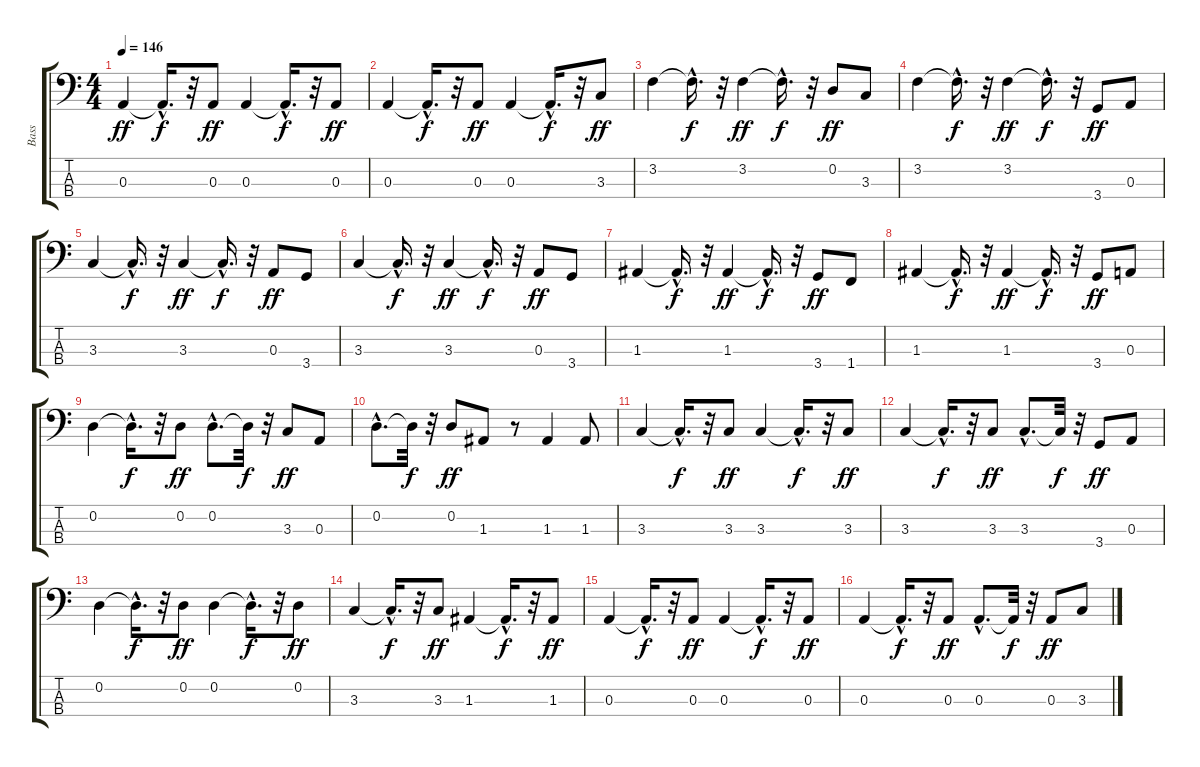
\track ("Bass" "Bass") {instrument electricbassfinger}
\staff {score tabs}
\tuning (G2 D2 A1 E1) {hide}
\ts (4 4)
\tempo 146
\clef f4
\ks c
0.3.4{dy ff} 0.3{hac t}.16{d dy f} r.32 0.3.8{dy ff} 0.3.4 0.3{hac t}.16{d dy f} r.32 0.3.8{dy ff} |
0.3.4 0.3{hac t}.16{d dy f} r.32 0.3.8{dy ff} 0.3.4 0.3{hac t}.16{d dy f} r.32 3.3.8{dy ff} |
3.2.4 3.2{hac t}.16{d dy f} r.32 3.2.4{dy ff} 3.2{hac t}.16{d dy f} r.32 0.2.8{dy ff} 3.3.8 |
3.2.4 3.2{hac t}.16{d dy f} r.32 3.2.4{dy ff} 3.2{hac t}.16{d dy f} r.32 3.4.8{dy ff} 0.3.8 |
3.3.4 3.3{hac t}.16{d dy f} r.32 3.3.4{dy ff} 3.3{hac t}.16{d dy f} r.32 0.3.8{dy ff} 3.4.8 |
3.3.4 3.3{hac t}.16{d dy f} r.32 3.3.4{dy ff} 3.3{hac t}.16{d dy f} r.32 0.3.8{dy ff} 3.4.8 |
1.3.4 1.3{hac t}.16{d dy f} r.32 1.3.4{dy ff} 1.3{hac t}.16{d dy f} r.32 3.4.8{dy ff} 1.4.8 |
1.3.4 1.3{hac t}.16{d dy f} r.32 1.3.4{dy ff} 1.3{hac t}.16{d dy f} r.32 3.4.8{dy ff} 0.3.8 |
0.2.4 0.2{hac t}.16{d dy f} r.32 0.2.8{dy ff} 0.2{hac}.8{d} 0.2{t}.32{dy f} r.32 3.3.8{dy ff} 0.3.8 |
0.2{hac}.8{d} 0.2{t}.32{dy f} r.32 0.2.8{dy ff} 1.3.8 r.8 1.3.4 1.3.8 |
3.3.4 3.3{hac t}.16{d dy f} r.32 3.3.8{dy ff} 3.3.4 3.3{hac t}.16{d dy f} r.32 3.3.8{dy ff} |
3.3.4 3.3{hac t}.16{d dy f} r.32 3.3.8{dy ff} 3.3{hac}.8{d} 3.3{t}.32{dy f} r.32 3.4.8{dy ff} 0.3.8 |
0.2.4 0.2{hac t}.16{d dy f} r.32 0.2.8{dy ff} 0.2.4 0.2{hac t}.16{d dy f} r.32 0.2.8{dy ff} |
3.3.4 3.3{hac t}.16{d dy f} r.32 3.3.8{dy ff} 1.3.4 1.3{hac t}.16{d dy f} r.32 1.3.8{dy ff} |
0.3.4 0.3{hac t}.16{d dy f} r.32 0.3.8{dy ff} 0.3.4 0.3{hac t}.16{d dy f} r.32 0.3.8{dy ff} |
0.3.4 0.3{hac t}.16{d dy f} r.32 0.3.8{dy ff} 0.3{hac}.8{d} 0.3{t}.32{dy f} r.32 0.3.8{dy ff} 3.3.8
